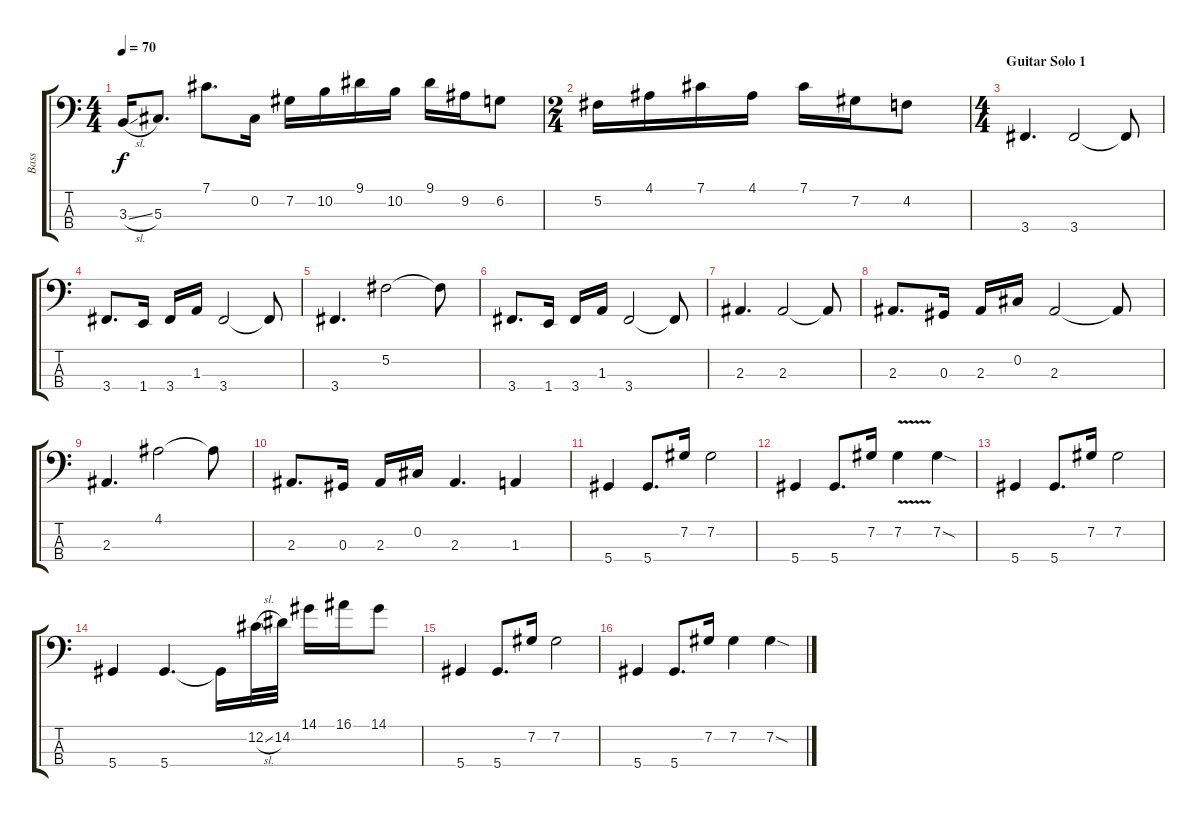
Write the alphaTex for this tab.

\track ("Bass" "Bass") {instrument electricbassfinger}
\staff {score tabs}
\tuning (Gb2 Db2 Ab1 Eb1) {hide}
\ts (4 4)
\tempo 70
\clef f4
\ks c
3.3{sl}.16{dy f} 5.3.8{d} 7.1.8{d} 0.2.16 7.2.16 10.2.16 9.1.16 10.2.16 9.1.16 9.2.16 6.2.8 |
\ts (2 4)
5.2.16 4.1.16 7.1.16 4.1.16 7.1.16 7.2.16 4.2.8 |
\ts (4 4)
\section ("" "Guitar Solo 1")
3.4.4{d} 3.4.2 3.4{t}.8 |
3.4.8{d} 1.4.16 3.4.16 1.3.16 3.4.2 3.4{t}.8 |
3.4.4{d} 5.2.2 5.2{t}.8 |
3.4.8{d} 1.4.16 3.4.16 1.3.16 3.4.2 3.4{t}.8 |
2.3.4{d} 2.3.2 2.3{t}.8 |
2.3.8{d} 0.3.16 2.3.16 0.2.16 2.3.2 2.3{t}.8 |
2.3.4{d} 4.1.2 4.1{t}.8 |
2.3.8{d} 0.3.16 2.3.16 0.2.16 2.3.4{d} 1.3.4 |
5.4.4 5.4.8{d} 7.2.16 7.2.2 |
5.4.4 5.4.8{d} 7.2.16 7.2{v}.4 7.2{sod}.4 |
5.4.4 5.4.8{d} 7.2.16 7.2.2 |
5.4.4 5.4.4{d} 5.4{t}.16 12.2{sl}.32 14.2.32 14.1.16 16.1.16 14.1.8 |
5.4.4 5.4.8{d} 7.2.16 7.2.2 |
5.4.4 5.4.8{d} 7.2.16 7.2.4 7.2{sod}.4
